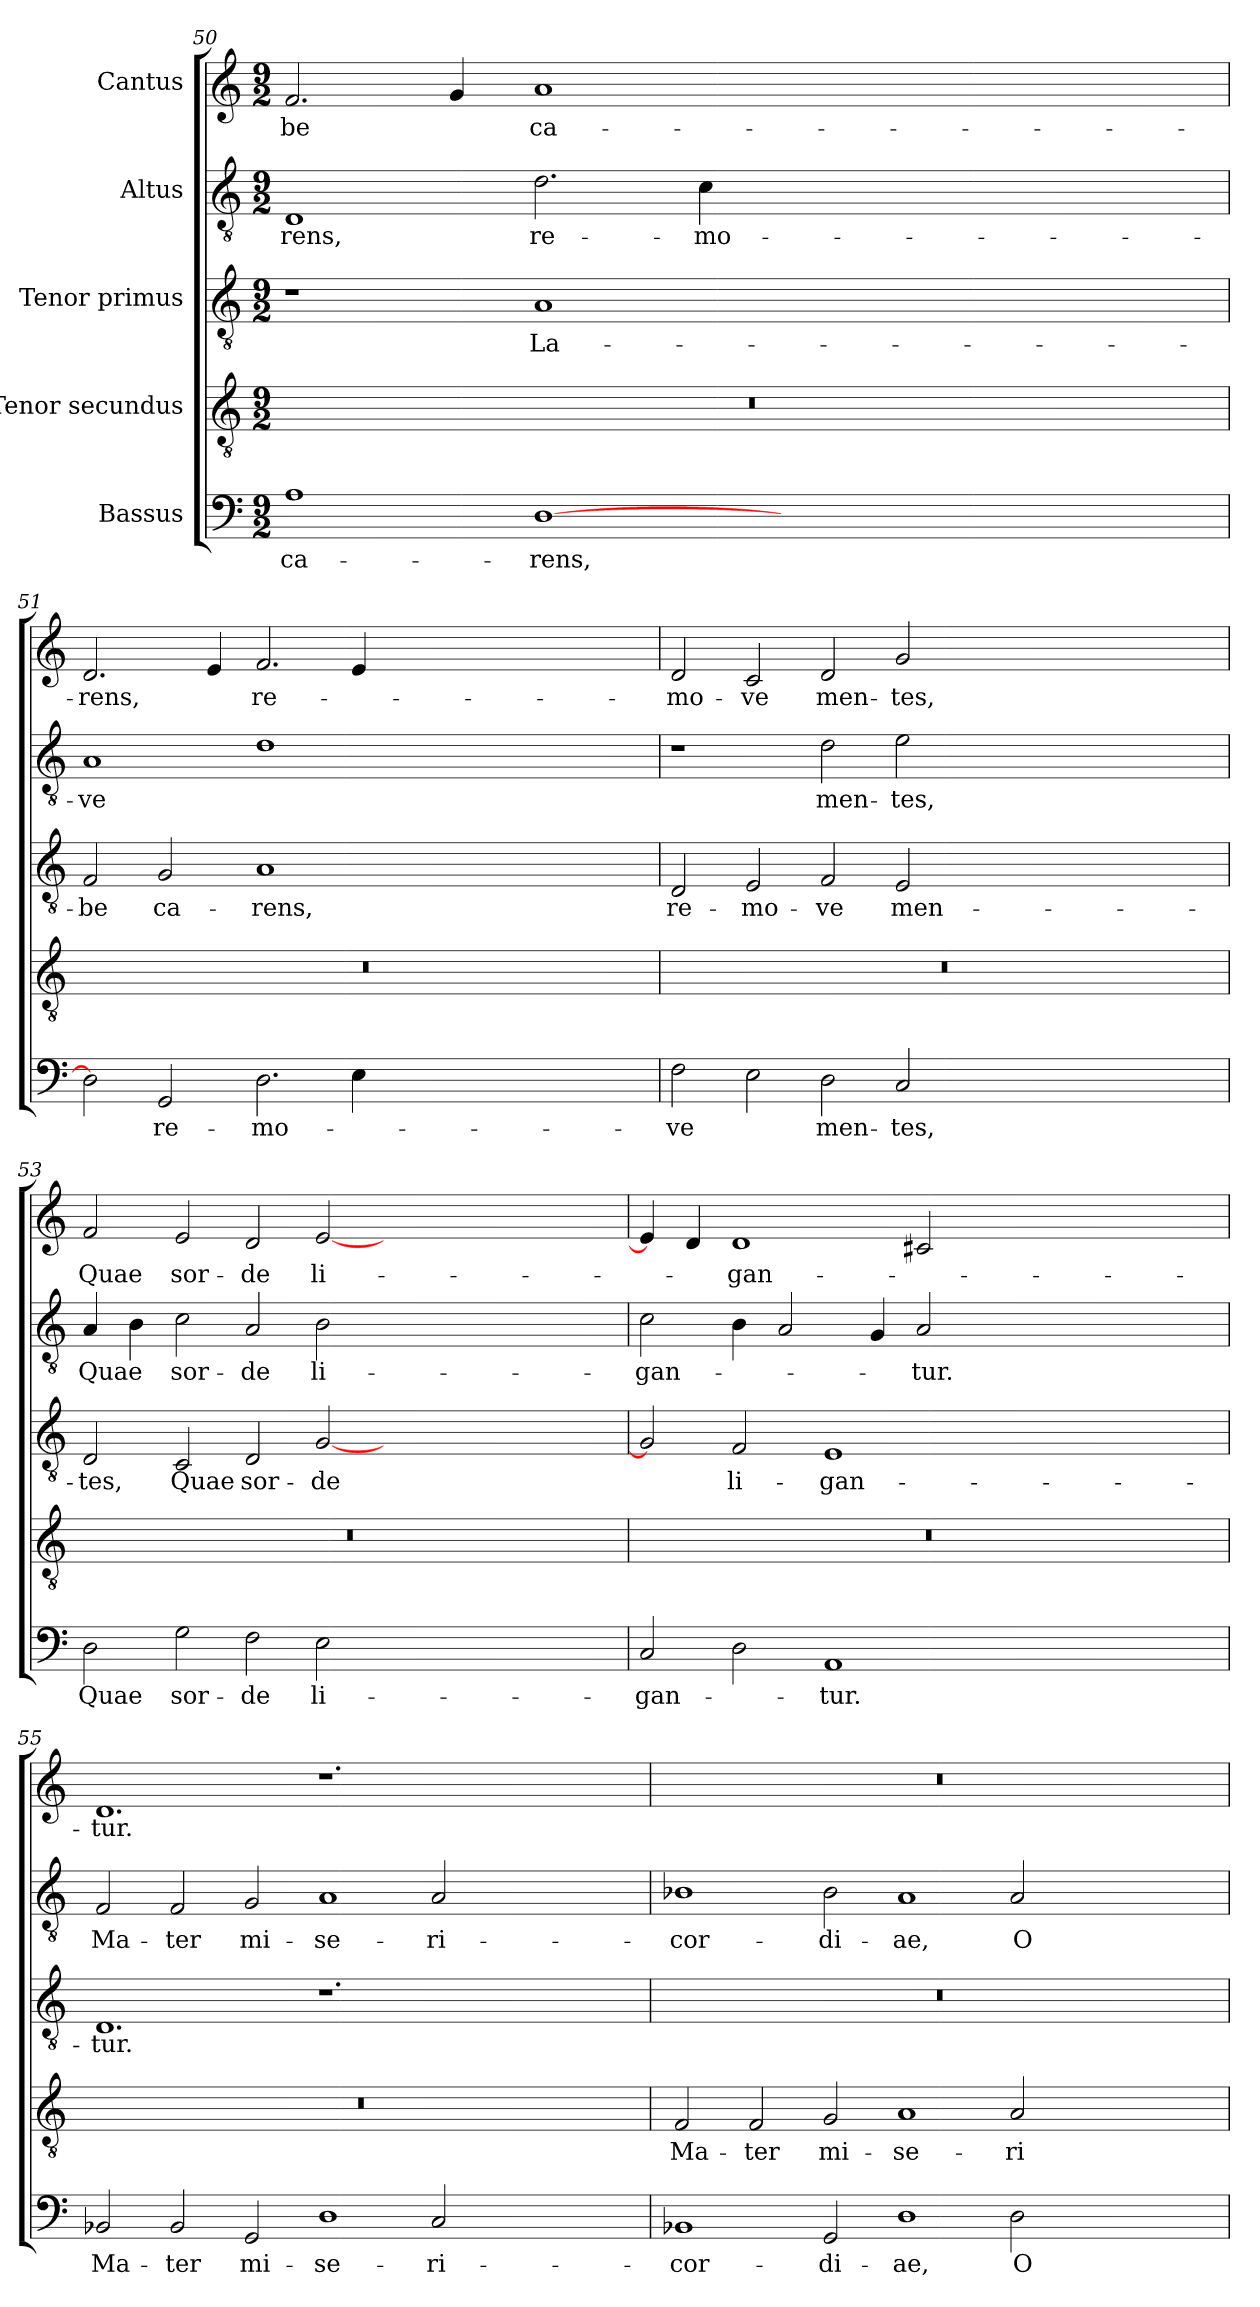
**kern	**text	**kern	**text	**kern	**text	**kern	**text	**kern	**text
*part5	*part5	*part4	*part4	*part3	*part3	*part2	*part2	*part1	*part1
*staff5	*staff5	*staff4	*staff4	*staff3	*staff3	*staff2	*staff2	*staff1	*staff1
*I"Bassus	*	*I"Tenor secundus	*	*I"Tenor primus	*	*I"Altus	*	*I"Cantus	*
*clefF4	*	*clefGv2	*	*clefGv2	*	*clefGv2	*	*clefG2	*
*k[]	*	*k[]	*	*k[]	*	*k[]	*	*k[]	*
*C:	*	*C:	*	*C:	*	*C:	*	*C:	*
*M9/2	*	*M9/2	*	*M9/2	*	*M9/2	*	*M9/2	*
=50	=50	=50	=50	=50	=50	=50	=50	=50	=50
!	!	!LO:N:vis=0	!	!	!	!	!	!	!
1A\	ca-	2%9r	.	1r	.	1D/	-rens,	2.f/	-be
.	.	.	.	.	.	.	.	4g/	.
!	!	!	!	!	!	!	!LO:LY:i	!	!
[1D\	-rens,	.	.	1A/	La-	2.d\	re-	1a/	ca-
!	!	!	!	!	!	!	!LO:LY:i	!	!
.	.	.	.	.	.	4c\	-mo-	.	.
1ryy	.	.	.	1ryy	.	1ryy	.	1ryy	.
1.ryy	.	.	.	1.ryy	.	1.ryy	.	1.ryy	.
!!LO:PB:g=z
=51	=51	=51	=51	=51	=51	=51	=51	=51	=51
!	!	!LO:N:vis=0	!	!	!	!	!LO:LY:i	!	!
2D\]	.	2%9r	.	2F/	-be	1A/	-ve	2.d/	-rens,
!	!LO:LY:i	!	!	!	!	!	!	!	!
2GG/	re-	.	.	2G/	ca-	.	.	.	.
.	.	.	.	.	.	.	.	4e/	.
!	!LO:LY:i	!	!	!	!	!	!	!	!
2.D\	-mo-	.	.	1A/	-rens,	1d\	.	2.f/	re-
4E\	.	.	.	.	.	.	.	4e/	.
1ryy	.	.	.	1ryy	.	1ryy	.	1ryy	.
1.ryy	.	.	.	1.ryy	.	1.ryy	.	1.ryy	.
=52	=52	=52	=52	=52	=52	=52	=52	=52	=52
!	!LO:LY:i	!LO:N:vis=0	!	!	!	!	!	!	!
2F\	-ve	2%9r	.	2D/	re-	1r	.	2d/	-mo-
2E\	.	.	.	2E/	-mo-	.	.	2c/	-ve
!	!LO:LY:i	!	!	!	!	!	!LO:LY:i	!	!
2D\	men-	.	.	2F/	-ve	2d\	men-	2d/	men-
!	!LO:LY:i	!	!	!	!	!	!LO:LY:i	!	!
2C/	-tes,	.	.	2E/	men-	2e\	-tes,	2g/	-tes,
1ryy	.	.	.	1ryy	.	1ryy	.	1ryy	.
1.ryy	.	.	.	1.ryy	.	1.ryy	.	1.ryy	.
=53	=53	=53	=53	=53	=53	=53	=53	=53	=53
!	!LO:LY:i	!LO:N:vis=0	!	!	!	!	!LO:LY:i	!	!
2D\	Quae	2%9r	.	2D/	-tes,	4A/	Quae	2f/	Quae
.	.	.	.	.	.	4B\	.	.	.
!	!LO:LY:i	!	!	!	!	!	!LO:LY:i	!	!
2G\	sor-	.	.	2C/	Quae	2c\	sor-	2e/	sor-
!	!LO:LY:i	!	!	!	!	!	!LO:LY:i	!	!
2F\	-de	.	.	2D/	sor-	2A/	-de	2d/	-de
!	!LO:LY:i	!	!	!	!	!	!LO:LY:i	!	!
2E\	li-	.	.	[2G/	-de	2B\	li-	[2e/	li-
1ryy	.	.	.	1ryy	.	1ryy	.	1ryy	.
1.ryy	.	.	.	1.ryy	.	1.ryy	.	1.ryy	.
=54	=54	=54	=54	=54	=54	=54	=54	=54	=54
!	!LO:LY:i	!LO:N:vis=0	!	!	!	!	!LO:LY:i	!	!
2C/	-gan-	2%9r	.	2G/]	.	2c\	-gan-	4e/]	.
.	.	.	.	.	.	.	.	4d/	.
2D\	.	.	.	2F/	li-	4B\	.	1d/	-gan-
.	.	.	.	.	.	2A/	.	.	.
!	!LO:LY:i	!	!	!	!	!	!	!	!
1AA/	-tur.	.	.	1E/	-gan-	.	.	.	.
.	.	.	.	.	.	4G/	.	.	.
!	!	!	!	!	!	!	!LO:LY:i	!	!
.	.	.	.	.	.	2A/	-tur.	2c#X/	.
1ryy	.	.	.	1ryy	.	1ryy	.	1ryy	.
1.ryy	.	.	.	1.ryy	.	1.ryy	.	1.ryy	.
=55	=55	=55	=55	=55	=55	=55	=55	=55	=55
!	!	!LO:N:vis=0	!	!	!	!	!	!	!
2BB-X/	Ma-	2%9r	.	1.D/	-tur.	2F/	Ma-	1.d/	-tur.
2BB-/	-ter	.	.	.	.	2F/	-ter	.	.
2GG/	mi-	.	.	.	.	2G/	mi-	.	.
1D\	-se-	.	.	1.r	.	1A/	-se-	1.r	.
2C/	-ri-	.	.	.	.	2A/	-ri-	.	.
1.ryy	.	.	.	1.ryy	.	1.ryy	.	1.ryy	.
!!LO:LB:g=z
=56	=56	=56	=56	=56	=56	=56	=56	=56	=56
!	!	!	!	!LO:N:vis=0	!	!	!	!LO:N:vis=0	!
1BB-X/	-cor-	2F/	Ma-	2%9r	.	1B-X\	-cor-	2%9r	.
.	.	2F/	-ter	.	.	.	.	.	.
2GG/	-di-	2G/	mi-	.	.	2B-\	-di-	.	.
1D\	-ae,	1A/	-se-	.	.	1A/	-ae,	.	.
2D\	O	2A/	-ri-	.	.	2A/	O	.	.
1.ryy	.	1.ryy	.	.	.	1.ryy	.	.	.
=	=	=	=	=	=	=	=	=	=
*-	*-	*-	*-	*-	*-	*-	*-	*-	*-
